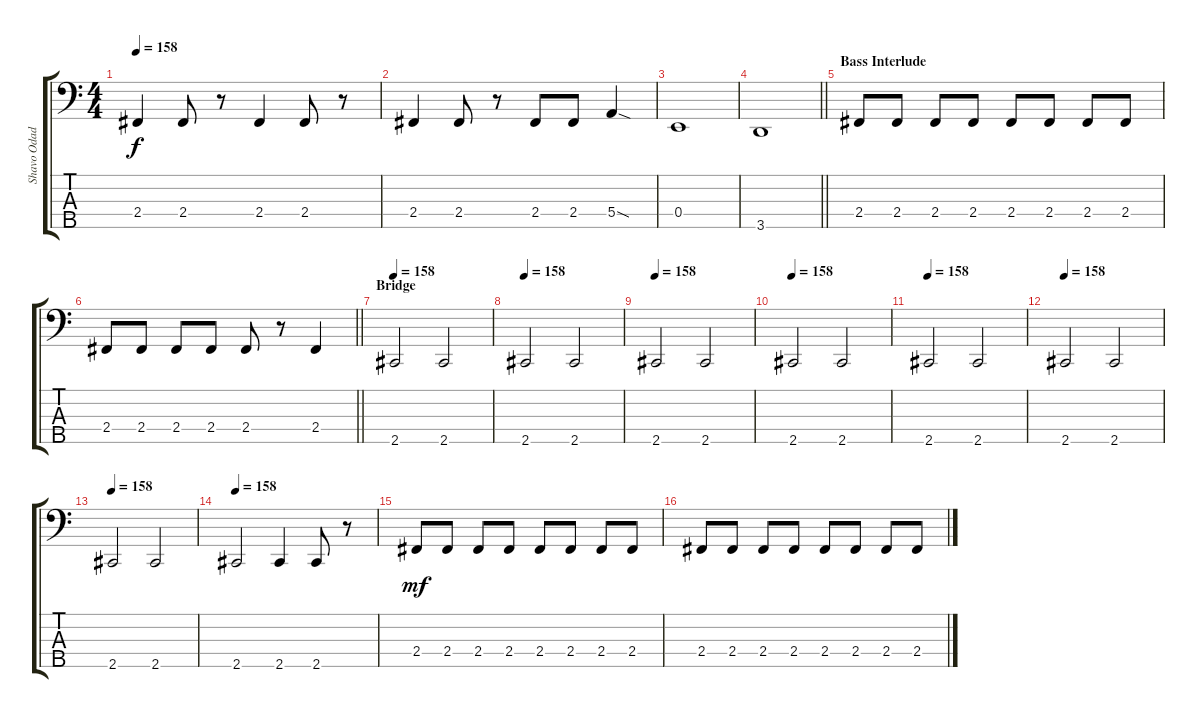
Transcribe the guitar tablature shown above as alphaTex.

\track ("Shavo Odadjian (bass)" "Shavo Odad") {instrument electricbassfinger}
\staff {score tabs}
\tuning (G2 D2 A1 E1 B0) {hide}
\ts (4 4)
\tempo 158
\clef f4
\ks c
2.4.4{dy f} 2.4.8 r.8 2.4.4 2.4.8 r.8 |
2.4.4 2.4.8 r.8 2.4.8 2.4.8 5.4{sod}.4 |
0.4.1 |
\barLineRight lightlight
3.5.1 |
\section ("" "Bass Interlude")
2.4.8 2.4.8 2.4.8 2.4.8 2.4.8 2.4.8 2.4.8 2.4.8 |
\barLineRight lightlight
2.4.8 2.4.8 2.4.8 2.4.8 2.4.8 r.8 2.4.4 |
\section ("" "Bridge")
\tempo 158
2.5.2 2.5.2 |
\tempo 158
2.5.2 2.5.2 |
\tempo 158
2.5.2 2.5.2 |
\tempo 158
2.5.2 2.5.2 |
\tempo 158
2.5.2 2.5.2 |
\tempo 158
2.5.2 2.5.2 |
\tempo 158
2.5.2 2.5.2 |
\tempo 158
2.5.2 2.5.4 2.5.8 r.8 |
2.4.8{dy mf} 2.4.8 2.4.8 2.4.8 2.4.8 2.4.8 2.4.8 2.4.8 |
2.4.8 2.4.8 2.4.8 2.4.8 2.4.8 2.4.8 2.4.8 2.4.8
